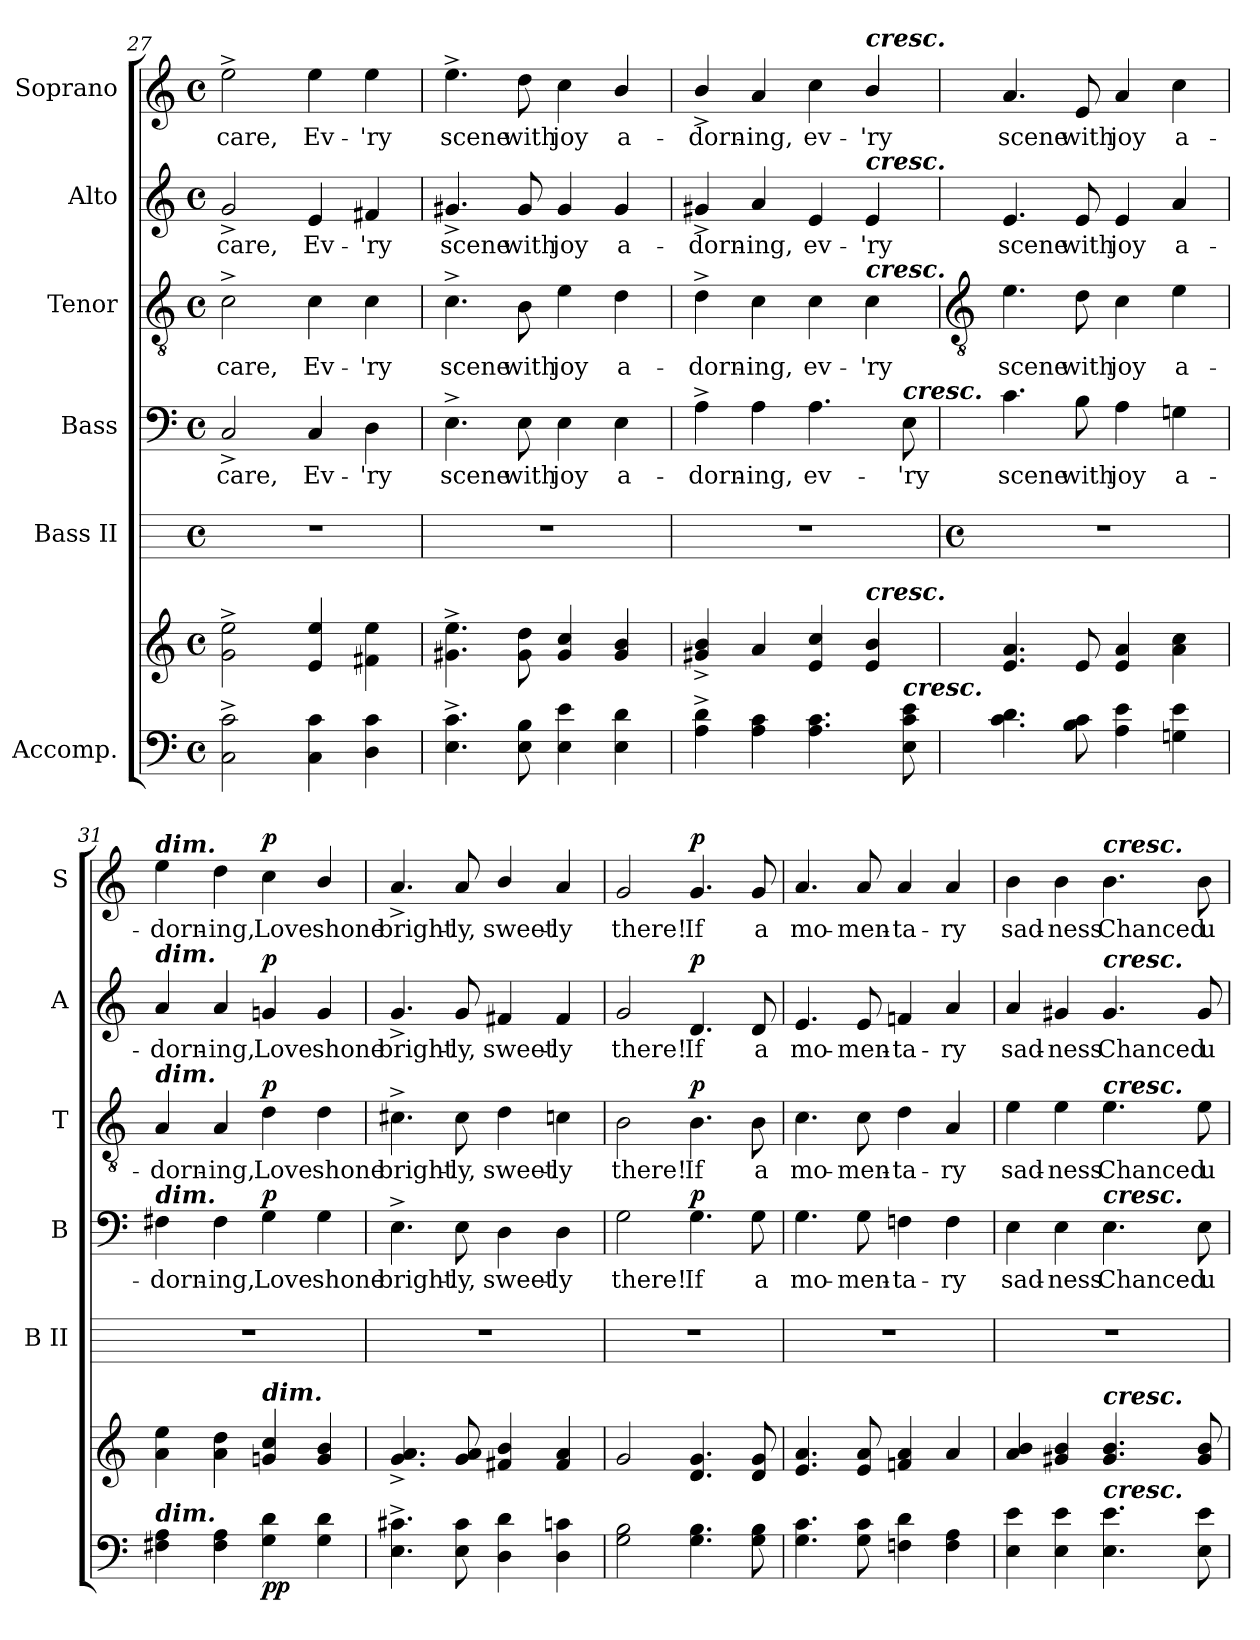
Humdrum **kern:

**kern	**kern	**dynam	**kern	**kern	**text	**dynam	**kern	**text	**dynam	**kern	**text	**dynam	**kern	**text	**dynam
*part6	*part6	*part6	*part5	*part4	*part4	*part4	*part3	*part3	*part3	*part2	*part2	*part2	*part1	*part1	*part1
*staff7	*staff6	*staff6/7	*staff5	*staff4	*staff4	*staff4	*staff3	*staff3	*staff3	*staff2	*staff2	*staff2	*staff1	*staff1	*staff1
*I"Accomp.	*	*	*I"Bass II	*I"Bass	*	*	*I"Tenor	*	*	*I"Alto	*	*	*I"Soprano	*	*
*	*	*	*I'B II	*I'B	*	*	*I'T	*	*	*I'A	*	*	*I'S	*	*
*clefF4	*clefG2	*	*	*clefF4	*	*	*clefGv2	*	*	*clefG2	*	*	*clefG2	*	*
*k[]	*k[]	*	*	*k[]	*	*	*k[]	*	*	*k[]	*	*	*k[]	*	*
*C:	*C:	*	*	*C:	*	*	*C:	*	*	*C:	*	*	*C:	*	*
*M4/4	*M4/4	*	*M4/4	*M4/4	*	*	*M4/4	*	*	*M4/4	*	*	*M4/4	*	*
*met(c)	*met(c)	*	*met(c)	*met(c)	*	*	*met(c)	*	*	*met(c)	*	*	*met(c)	*	*
=27	=27	=27	=27	=27	=27	=27	=27	=27	=27	=27	=27	=27	=27	=27	=27
!	!	!	!	!	!LO:LY:b	!	!	!LO:LY:b	!	!	!LO:LY:b	!	!	!LO:LY:b	!
2C^ 2c^	2g^ 2ee^	.	1r	2C^	care,	.	2c^	care,	.	2g^	care,	.	2ee^	care,	.
!	!	!	!	!	!LO:LY:b	!	!	!LO:LY:b	!	!	!LO:LY:b	!	!	!LO:LY:b	!
4C 4c	4e 4ee	.	.	4C	Ev-	.	4c	Ev-	.	4e	Ev-	.	4ee	Ev-	.
!	!	!	!	!	!LO:LY:b	!	!	!LO:LY:b	!	!	!LO:LY:b	!	!	!LO:LY:b	!
4D 4c	4f#X 4ee	.	.	4D	-'ry	.	4c	-'ry	.	4f#X	-'ry	.	4ee	-'ry	.
=28	=28	=28	=28	=28	=28	=28	=28	=28	=28	=28	=28	=28	=28	=28	=28
!	!	!	!	!	!LO:LY:b	!	!	!LO:LY:b	!	!	!LO:LY:b	!	!	!LO:LY:b	!
4.E^ 4.c^	4.g#X^ 4.ee^	.	1r	4.E^	scene	.	4.c^	scene	.	4.g#X^	scene	.	4.ee^	scene	.
!	!	!	!	!	!LO:LY:b	!	!	!LO:LY:b	!	!	!LO:LY:b	!	!	!LO:LY:b	!
8E 8B	8g# 8dd	.	.	8E	with	.	8B	with	.	8g#	with	.	8dd	with	.
!	!	!	!	!	!LO:LY:b	!	!	!LO:LY:b	!	!	!LO:LY:b	!	!	!LO:LY:b	!
4E 4e	4g# 4cc	.	.	4E	joy	.	4e	joy	.	4g#	joy	.	4cc	joy	.
!	!	!	!	!	!LO:LY:b	!	!	!LO:LY:b	!	!	!LO:LY:b	!	!	!LO:LY:b	!
4E 4d	4g#/ 4b/	.	.	4E	a-	.	4d	a-	.	4g#	a-	.	4b/	a-	.
=29	=29	=29	=29	=29	=29	=29	=29	=29	=29	=29	=29	=29	=29	=29	=29
!	!	!	!	!	!LO:LY:b	!	!	!LO:LY:b	!	!	!LO:LY:b	!	!	!LO:LY:b	!
4A^ 4d^	4g#X/^ 4b/^	.	1r	4A^	-dorn-	.	4d^	-dorn-	.	4g#X^	-dorn-	.	4b^/	-dorn-	.
!	!	!	!	!	!LO:LY:b	!	!	!LO:LY:b	!	!	!LO:LY:b	!	!	!LO:LY:b	!
4A 4c	4a	.	.	4A	-ing,	.	4c	-ing,	.	4a	-ing,	.	4a	-ing,	.
!	!	!	!	!	!LO:LY:b	!	!	!LO:LY:b	!	!	!LO:LY:b	!	!	!LO:LY:b	!
4.A 4.c	4e 4cc	.	.	4.A	ev-	.	4c	ev-	.	4e	ev-	.	4cc	ev-	.
!	!	!	!	!	!	!	!	!	!	!	!	!	!LO:TX:a:Bi:t=cresc.	!	!
!	!	!	!	!	!	!	!	!	!	!LO:TX:a:Bi:t=cresc.	!	!	!	!	!
!	!	!	!	!	!	!	!LO:TX:a:Bi:t=cresc.	!	!	!	!	!	!	!	!
!	!LO:TX:a:Bi:t=cresc.	!	!	!	!	!	!	!	!	!	!	!	!	!	!
!	!	!	!	!	!	!	!	!LO:LY:b	!	!	!LO:LY:b	!	!	!LO:LY:b	!
.	4e/ 4b/	.	.	.	.	.	4c	-'ry	.	4e	-'ry	.	4b/	-'ry	.
!	!	!	!	!LO:TX:a:Bi:t=cresc.	!	!	!	!	!	!	!	!	!	!	!
!LO:TX:a:Bi:t=cresc.	!	!	!	!	!	!	!	!	!	!	!	!	!	!	!
!	!	!	!	!	!LO:LY:b	!	!	!	!	!	!	!	!	!	!
8E 8c 8e	.	.	.	8E	-'ry	.	.	.	.	.	.	.	.	.	.
!!LO:LB:g=z
=30	=30	=30	=30	=30	=30	=30	=30	=30	=30	=30	=30	=30	=30	=30	=30
*	*	*	*	*	*	*	*clefGv2	*	*	*	*	*	*	*	*
*	*	*	*M4/4	*	*	*	*	*	*	*	*	*	*	*	*
*	*	*	*met(c)	*	*	*	*	*	*	*	*	*	*	*	*
!	!	!	!	!	!LO:LY:b	!	!	!LO:LY:b	!	!	!LO:LY:b	!	!	!LO:LY:b	!
4.c 4.d	4.e 4.a	.	1r	4.c	scene	.	4.e	scene	.	4.e	scene	.	4.a	scene	.
!	!	!	!	!	!LO:LY:b	!	!	!LO:LY:b	!	!	!LO:LY:b	!	!	!LO:LY:b	!
8B 8c	8e	.	.	8B	with	.	8d	with	.	8e	with	.	8e	with	.
!	!	!	!	!	!LO:LY:b	!	!	!LO:LY:b	!	!	!LO:LY:b	!	!	!LO:LY:b	!
4A 4e	4e 4a	.	.	4A	joy	.	4c	joy	.	4e	joy	.	4a	joy	.
!	!	!	!	!	!LO:LY:b	!	!	!LO:LY:b	!	!	!LO:LY:b	!	!	!LO:LY:b	!
4Gn 4e	4a 4cc	.	.	4Gn	a-	.	4e	a-	.	4a	a-	.	4cc	a-	.
=31	=31	=31	=31	=31	=31	=31	=31	=31	=31	=31	=31	=31	=31	=31	=31
!	!	!	!	!	!	!	!	!	!	!	!	!	!LO:TX:a:Bi:t=dim.	!	!
!	!	!	!	!	!	!	!	!	!	!LO:TX:a:Bi:t=dim.	!	!	!	!	!
!	!	!	!	!	!	!	!LO:TX:a:Bi:t=dim.	!	!	!	!	!	!	!	!
!	!	!	!	!LO:TX:a:Bi:t=dim.	!	!	!	!	!	!	!	!	!	!	!
!LO:TX:a:Bi:t=dim.	!	!	!	!	!	!	!	!	!	!	!	!	!	!	!
!	!	!	!	!	!LO:LY:b	!	!	!LO:LY:b	!	!	!LO:LY:b	!	!	!LO:LY:b	!
4F#X\ 4A\	4a 4ee	.	1r	4F#X	-dorn-	.	4A	-dorn-	.	4a	-dorn-	.	4ee	-dorn-	.
!	!	!	!	!	!LO:LY:b	!	!	!LO:LY:b	!	!	!LO:LY:b	!	!	!LO:LY:b	!
4F# 4A	4a 4dd	.	.	4F#	-ing,	.	4A	-ing,	.	4a	-ing,	.	4dd	-ing,	.
!	!LO:TX:a:Bi:t=dim.	!	!	!	!	!	!	!	!	!	!	!	!	!	!
!	!	!LO:DY:b=2	!	!	!LO:LY:b	!	!	!LO:LY:b	!	!	!LO:LY:b	!	!	!LO:LY:b	!
!	!	!LO:DY:n=1:b	!	!	!	!LO:DY:b	!	!	!LO:DY:b	!	!	!LO:DY:b	!	!	!LO:DY:b
4G 4d	4gn 4cc	p p	.	4G	Love	p	4d	Love	p	4gn	Love	p	4cc	Love	p
!	!	!	!	!	!LO:LY:b	!	!	!LO:LY:b	!	!	!LO:LY:b	!	!	!LO:LY:b	!
4G 4d	4g 4b	.	.	4G	shone	.	4d	shone	.	4g	shone	.	4b/	shone	.
=32	=32	=32	=32	=32	=32	=32	=32	=32	=32	=32	=32	=32	=32	=32	=32
!	!	!	!	!	!LO:LY:b	!	!	!LO:LY:b	!	!	!LO:LY:b	!	!	!LO:LY:b	!
4.E^ 4.c#X^	4.g^ 4.a^	.	1r	4.E^	bright-	.	4.c#X^	bright-	.	4.g^	bright-	.	4.a^	bright-	.
!	!	!	!	!	!LO:LY:b	!	!	!LO:LY:b	!	!	!LO:LY:b	!	!	!LO:LY:b	!
8E\ 8c#\	8g 8a	.	.	8E	-ly,	.	8c#	-ly,	.	8g	-ly,	.	8a	-ly,	.
!	!	!	!	!	!LO:LY:b	!	!	!LO:LY:b	!	!	!LO:LY:b	!	!	!LO:LY:b	!
4D 4d	4f#X/ 4b/	.	.	4D	sweet-	.	4d	sweet-	.	4f#X	sweet-	.	4b/	sweet-	.
!	!	!	!	!	!LO:LY:b	!	!	!LO:LY:b	!	!	!LO:LY:b	!	!	!LO:LY:b	!
4D 4cn	4f# 4a	.	.	4D	-ly	.	4cn	-ly	.	4f#	-ly	.	4a	-ly	.
=33	=33	=33	=33	=33	=33	=33	=33	=33	=33	=33	=33	=33	=33	=33	=33
!	!	!	!	!	!LO:LY:b	!	!	!LO:LY:b	!	!	!LO:LY:b	!	!	!LO:LY:b	!
2G 2B	2g	.	1r	2G	there!	.	2B	there!	.	2g	there!	.	2g	there!	.
!	!	!	!	!	!LO:LY:b	!LO:DY:b	!	!LO:LY:b	!LO:DY:b	!	!LO:LY:b	!LO:DY:b	!	!LO:LY:b	!LO:DY:b
4.G 4.B	4.d 4.g	.	.	4.G	If	p	4.B	If	p	4.d	If	p	4.g	If	p
!	!	!	!	!	!LO:LY:b	!	!	!LO:LY:b	!	!	!LO:LY:b	!	!	!LO:LY:b	!
8G 8B	8d 8g	.	.	8G	a	.	8B	a	.	8d	a	.	8g	a	.
=34	=34	=34	=34	=34	=34	=34	=34	=34	=34	=34	=34	=34	=34	=34	=34
!	!	!	!	!	!LO:LY:b	!	!	!LO:LY:b	!	!	!LO:LY:b	!	!	!LO:LY:b	!
4.G 4.c	4.e 4.a	.	1r	4.G	mo-	.	4.c	mo-	.	4.e	mo-	.	4.a	mo-	.
!	!	!	!	!	!LO:LY:b	!	!	!LO:LY:b	!	!	!LO:LY:b	!	!	!LO:LY:b	!
8G 8c	8e 8a	.	.	8G	-men-	.	8c	-men-	.	8e	-men-	.	8a	-men-	.
!	!	!	!	!	!LO:LY:b	!	!	!LO:LY:b	!	!	!LO:LY:b	!	!	!LO:LY:b	!
4Fn 4d	4fn 4a	.	.	4Fn	-ta-	.	4d	-ta-	.	4fn	-ta-	.	4a	-ta-	.
!	!	!	!	!	!LO:LY:b	!	!	!LO:LY:b	!	!	!LO:LY:b	!	!	!LO:LY:b	!
4F 4A	4a	.	.	4F	-ry	.	4A	-ry	.	4a	-ry	.	4a	-ry	.
=35	=35	=35	=35	=35	=35	=35	=35	=35	=35	=35	=35	=35	=35	=35	=35
!	!	!	!	!	!LO:LY:b	!	!	!LO:LY:b	!	!	!LO:LY:b	!	!	!LO:LY:b	!
4E 4e	4a 4b	.	1r	4E	sad-	.	4e	sad-	.	4a	sad-	.	4b	sad-	.
!	!	!	!	!	!LO:LY:b	!	!	!LO:LY:b	!	!	!LO:LY:b	!	!	!LO:LY:b	!
4E 4e	4g#X 4b	.	.	4E	-ness	.	4e	-ness	.	4g#X	-ness	.	4b	-ness	.
!	!	!	!	!	!	!	!	!	!	!	!	!	!LO:TX:a:Bi:t=cresc.	!	!
!	!	!	!	!	!	!	!	!	!	!LO:TX:a:Bi:t=cresc.	!	!	!	!	!
!	!	!	!	!	!	!	!LO:TX:a:Bi:t=cresc.	!	!	!	!	!	!	!	!
!	!	!	!	!LO:TX:a:Bi:t=cresc.	!	!	!	!	!	!	!	!	!	!	!
!	!LO:TX:a:Bi:t=cresc.	!	!	!	!	!	!	!	!	!	!	!	!	!	!
!LO:TX:a:Bi:t=cresc.	!	!	!	!	!	!	!	!	!	!	!	!	!	!	!
!	!	!	!	!	!LO:LY:b	!	!	!LO:LY:b	!	!	!LO:LY:b	!	!	!LO:LY:b	!
4.E 4.e	4.g# 4.b	.	.	4.E	Chanced	.	4.e	Chanced	.	4.g#	Chanced	.	4.b	Chanced	.
!	!	!	!	!	!LO:LY:b	!	!	!LO:LY:b	!	!	!LO:LY:b	!	!	!LO:LY:b	!
8E 8e	8g# 8b	.	.	8E	u-	.	8e	u-	.	8g#	u-	.	8b	u-	.
=	=	=	=	=	=	=	=	=	=	=	=	=	=	=	=
*-	*-	*-	*-	*-	*-	*-	*-	*-	*-	*-	*-	*-	*-	*-	*-
